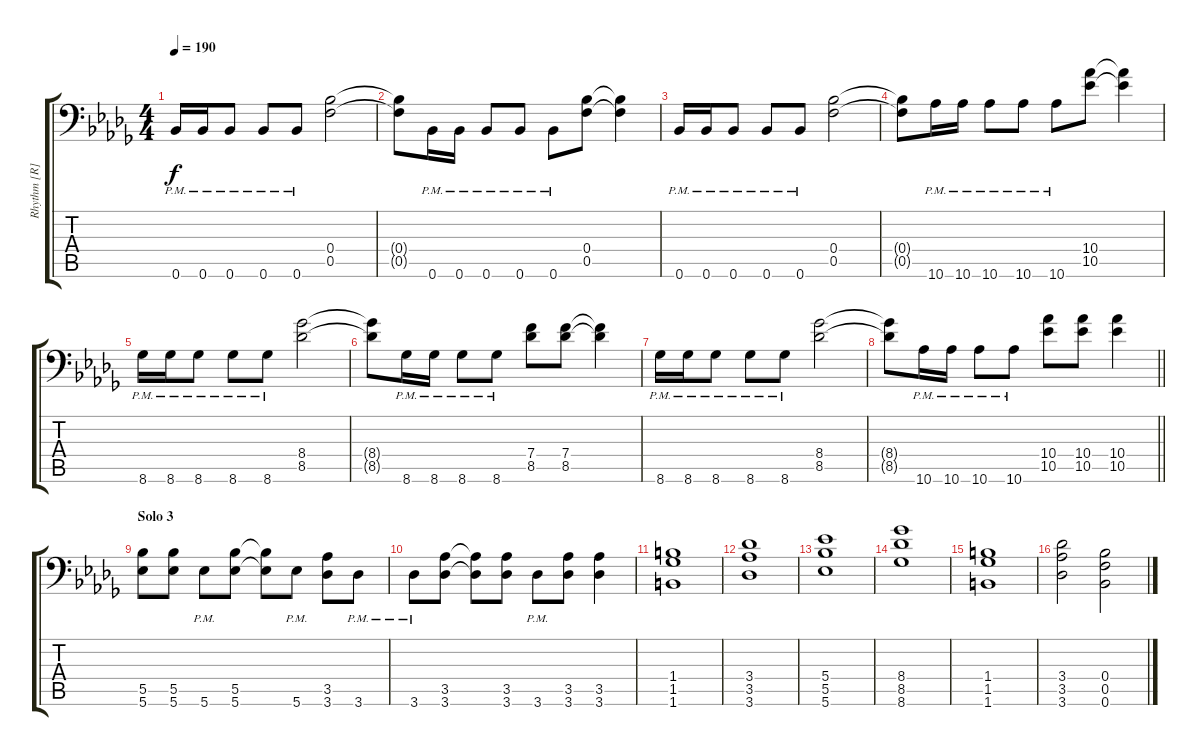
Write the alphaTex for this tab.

\track ("Rhythm [R]" "Rhythm [R]") {instrument distortionguitar}
\staff {score tabs}
\tuning (C4 G3 Eb3 Bb2 F2 Bb1) {hide}
\ts (4 4)
\tempo 190
\clef f4
\ks db
0.6{pm}.16{dy f} 0.6{pm}.16 0.6{pm}.8 0.6{pm}.8 0.6{pm}.8 (0.4 0.5).2 |
(0.4{t} 0.5{t}).8 0.6{pm}.16 0.6{pm}.16 0.6{pm}.8 0.6{pm}.8 0.6{pm}.8 (0.4 0.5).8 (0.4{t} 0.5{t}).4 |
0.6{pm}.16 0.6{pm}.16 0.6{pm}.8 0.6{pm}.8 0.6{pm}.8 (0.4 0.5).2 |
(0.4{t} 0.5{t}).8 10.6{pm}.16 10.6{pm}.16 10.6{pm}.8 10.6{pm}.8 10.6{pm}.8 (10.4 10.5).8 (10.4{t} 10.5{t}).4 |
8.6{pm}.16 8.6{pm}.16 8.6{pm}.8 8.6{pm}.8 8.6{pm}.8 (8.4 8.5).2 |
(8.4{t} 8.5{t}).8 8.6{pm}.16 8.6{pm}.16 8.6{pm}.8 8.6{pm}.8 (7.4 8.5).8 (7.4 8.5).8 (7.4{t} 8.5{t}).4 |
8.6{pm}.16 8.6{pm}.16 8.6{pm}.8 8.6{pm}.8 8.6{pm}.8 (8.4 8.5).2 |
\barLineRight lightlight
(8.4{t} 8.5{t}).8 10.6{pm}.16 10.6{pm}.16 10.6{pm}.8 10.6{pm}.8 (10.4 10.5).8 (10.4 10.5).8 (10.4 10.5).4 |
\section ("" "Solo 3")
(5.5 5.6).8 (5.5 5.6).8 5.6{pm}.8 (5.5 5.6).8 (5.5{t} 5.6{t}).8 5.6{pm}.8 (3.5 3.6).8 3.6{pm}.8 |
3.6{pm}.8 (3.5 3.6).8 (3.5{t} 3.6{t}).8 (3.5 3.6).8 3.6{pm}.8 (3.5 3.6).8 (3.5 3.6).4 |
(1.4 1.5 1.6).1 |
(3.4 3.5 3.6).1 |
(5.4 5.5 5.6).1 |
(8.4 8.5 8.6).1 |
(1.4 1.5 1.6).1 |
(3.4 3.5 3.6).2 (0.4 0.5 0.6).2
